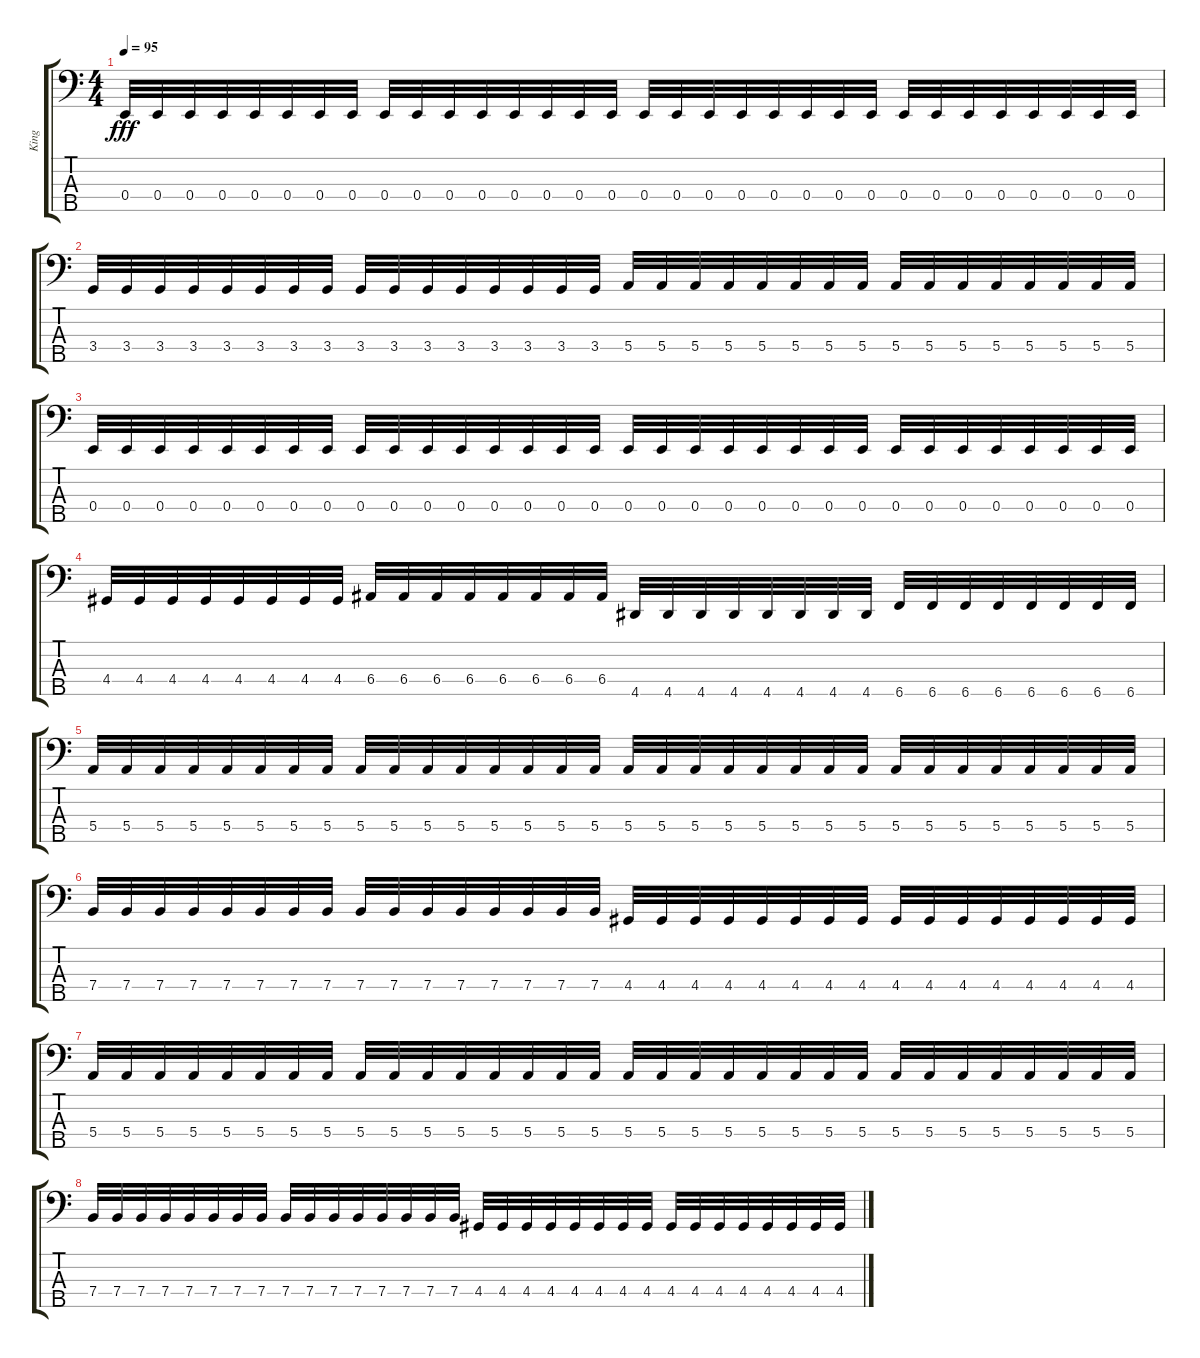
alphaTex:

\track ("King" "King") {instrument electricbassfinger}
\staff {score tabs}
\tuning (G2 D2 A1 E1 B0) {hide}
\ts (4 4)
\tempo 95
\clef f4
\ks c
0.4.32{dy fff} 0.4.32 0.4.32 0.4.32 0.4.32 0.4.32 0.4.32 0.4.32 0.4.32 0.4.32 0.4.32 0.4.32 0.4.32 0.4.32 0.4.32 0.4.32 0.4.32 0.4.32 0.4.32 0.4.32 0.4.32 0.4.32 0.4.32 0.4.32 0.4.32 0.4.32 0.4.32 0.4.32 0.4.32 0.4.32 0.4.32 0.4.32 |
3.4.32 3.4.32 3.4.32 3.4.32 3.4.32 3.4.32 3.4.32 3.4.32 3.4.32 3.4.32 3.4.32 3.4.32 3.4.32 3.4.32 3.4.32 3.4.32 5.4.32 5.4.32 5.4.32 5.4.32 5.4.32 5.4.32 5.4.32 5.4.32 5.4.32 5.4.32 5.4.32 5.4.32 5.4.32 5.4.32 5.4.32 5.4.32 |
0.4.32 0.4.32 0.4.32 0.4.32 0.4.32 0.4.32 0.4.32 0.4.32 0.4.32 0.4.32 0.4.32 0.4.32 0.4.32 0.4.32 0.4.32 0.4.32 0.4.32 0.4.32 0.4.32 0.4.32 0.4.32 0.4.32 0.4.32 0.4.32 0.4.32 0.4.32 0.4.32 0.4.32 0.4.32 0.4.32 0.4.32 0.4.32 |
4.4.32 4.4.32 4.4.32 4.4.32 4.4.32 4.4.32 4.4.32 4.4.32 6.4.32 6.4.32 6.4.32 6.4.32 6.4.32 6.4.32 6.4.32 6.4.32 4.5.32 4.5.32 4.5.32 4.5.32 4.5.32 4.5.32 4.5.32 4.5.32 6.5.32 6.5.32 6.5.32 6.5.32 6.5.32 6.5.32 6.5.32 6.5.32 |
5.4.32 5.4.32 5.4.32 5.4.32 5.4.32 5.4.32 5.4.32 5.4.32 5.4.32 5.4.32 5.4.32 5.4.32 5.4.32 5.4.32 5.4.32 5.4.32 5.4.32 5.4.32 5.4.32 5.4.32 5.4.32 5.4.32 5.4.32 5.4.32 5.4.32 5.4.32 5.4.32 5.4.32 5.4.32 5.4.32 5.4.32 5.4.32 |
7.4.32 7.4.32 7.4.32 7.4.32 7.4.32 7.4.32 7.4.32 7.4.32 7.4.32 7.4.32 7.4.32 7.4.32 7.4.32 7.4.32 7.4.32 7.4.32 4.4.32 4.4.32 4.4.32 4.4.32 4.4.32 4.4.32 4.4.32 4.4.32 4.4.32 4.4.32 4.4.32 4.4.32 4.4.32 4.4.32 4.4.32 4.4.32 |
5.4.32 5.4.32 5.4.32 5.4.32 5.4.32 5.4.32 5.4.32 5.4.32 5.4.32 5.4.32 5.4.32 5.4.32 5.4.32 5.4.32 5.4.32 5.4.32 5.4.32 5.4.32 5.4.32 5.4.32 5.4.32 5.4.32 5.4.32 5.4.32 5.4.32 5.4.32 5.4.32 5.4.32 5.4.32 5.4.32 5.4.32 5.4.32 |
7.4.32 7.4.32 7.4.32 7.4.32 7.4.32 7.4.32 7.4.32 7.4.32 7.4.32 7.4.32 7.4.32 7.4.32 7.4.32 7.4.32 7.4.32 7.4.32 4.4.32 4.4.32 4.4.32 4.4.32 4.4.32 4.4.32 4.4.32 4.4.32 4.4.32 4.4.32 4.4.32 4.4.32 4.4.32 4.4.32 4.4.32 4.4.32
